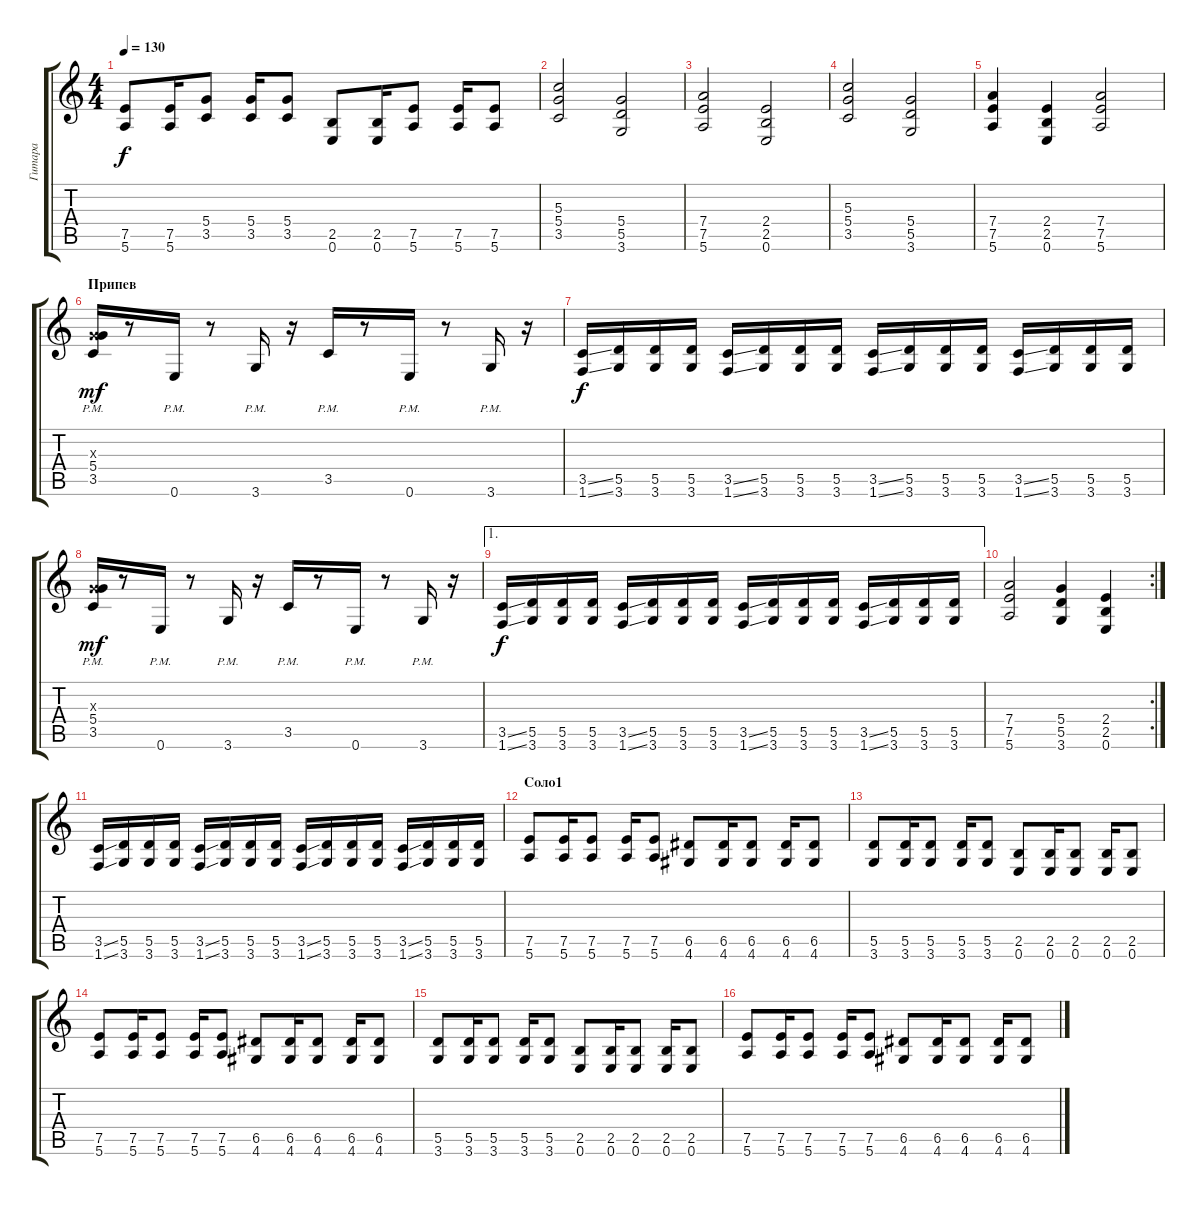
\track ("Гитара" "Гитара") {instrument acousticguitarsteel}
\staff {score tabs}
\tuning (E4 B3 G3 D3 A2 E2) {hide}
\ts (4 4)
\tempo 130
\clef g2
\ks c
(7.5 5.6).8{dy f} (7.5 5.6).16 (5.4 3.5).8 (5.4 3.5).16 (5.4 3.5).8 (2.5 0.6).8 (2.5 0.6).16 (7.5 5.6).8 (7.5 5.6).16 (7.5 5.6).8 |
(5.3 5.4 3.5).2 (5.4 5.5 3.6).2 |
(7.4 7.5 5.6).2 (2.4 2.5 0.6).2 |
(5.3 5.4 3.5).2 (5.4 5.5 3.6).2 |
(7.4 7.5 5.6).4 (2.4 2.5 0.6).4 (7.4 7.5 5.6).2 |
\section ("" "Припев")
(0.3{x} 5.4 3.5{pm}).16{dy mf instrument overdrivenguitar} r.8 0.6{pm}.16 r.8 3.6{pm}.16 r.16 3.5{pm}.16 r.8 0.6{pm}.16 r.8 3.6{pm}.16 r.16 |
(3.5{ss} 1.6{ss}).16{dy f} (5.5 3.6).16 (5.5 3.6).16 (5.5 3.6).16 (3.5{ss} 1.6{ss}).16 (5.5 3.6).16 (5.5 3.6).16 (5.5 3.6).16 (3.5{ss} 1.6{ss}).16 (5.5 3.6).16 (5.5 3.6).16 (5.5 3.6).16 (3.5{ss} 1.6{ss}).16 (5.5 3.6).16 (5.5 3.6).16 (5.5 3.6).16 |
(0.3{x} 5.4 3.5{pm}).16{dy mf instrument overdrivenguitar} r.8 0.6{pm}.16 r.8 3.6{pm}.16 r.16 3.5{pm}.16 r.8 0.6{pm}.16 r.8 3.6{pm}.16 r.16 |
\ae 1
(3.5{ss} 1.6{ss}).16{dy f} (5.5 3.6).16 (5.5 3.6).16 (5.5 3.6).16 (3.5{ss} 1.6{ss}).16 (5.5 3.6).16 (5.5 3.6).16 (5.5 3.6).16 (3.5{ss} 1.6{ss}).16 (5.5 3.6).16 (5.5 3.6).16 (5.5 3.6).16 (3.5{ss} 1.6{ss}).16 (5.5 3.6).16 (5.5 3.6).16 (5.5 3.6).16 |
\rc 2
(7.4 7.5 5.6).2 (5.4 5.5 3.6).4 (2.4 2.5 0.6).4 |
(3.5{ss} 1.6{ss}).16 (5.5 3.6).16 (5.5 3.6).16 (5.5 3.6).16 (3.5{ss} 1.6{ss}).16 (5.5 3.6).16 (5.5 3.6).16 (5.5 3.6).16 (3.5{ss} 1.6{ss}).16 (5.5 3.6).16 (5.5 3.6).16 (5.5 3.6).16 (3.5{ss} 1.6{ss}).16 (5.5 3.6).16 (5.5 3.6).16 (5.5 3.6).16 |
\section ("" "Соло1")
(7.5 5.6).8{volume 13 balance 8 instrument overdrivenguitar} (7.5 5.6).16 (7.5 5.6).8 (7.5 5.6).16 (7.5 5.6).8 (6.5 4.6).8 (6.5 4.6).16 (6.5 4.6).8 (6.5 4.6).16 (6.5 4.6).8 |
(5.5 3.6).8 (5.5 3.6).16 (5.5 3.6).8 (5.5 3.6).16 (5.5 3.6).8 (2.5 0.6).8 (2.5 0.6).16 (2.5 0.6).8 (2.5 0.6).16 (2.5 0.6).8 |
(7.5 5.6).8 (7.5 5.6).16 (7.5 5.6).8 (7.5 5.6).16 (7.5 5.6).8 (6.5 4.6).8 (6.5 4.6).16 (6.5 4.6).8 (6.5 4.6).16 (6.5 4.6).8 |
(5.5 3.6).8 (5.5 3.6).16 (5.5 3.6).8 (5.5 3.6).16 (5.5 3.6).8 (2.5 0.6).8 (2.5 0.6).16 (2.5 0.6).8 (2.5 0.6).16 (2.5 0.6).8 |
(7.5 5.6).8 (7.5 5.6).16 (7.5 5.6).8 (7.5 5.6).16 (7.5 5.6).8 (6.5 4.6).8 (6.5 4.6).16 (6.5 4.6).8 (6.5 4.6).16 (6.5 4.6).8
